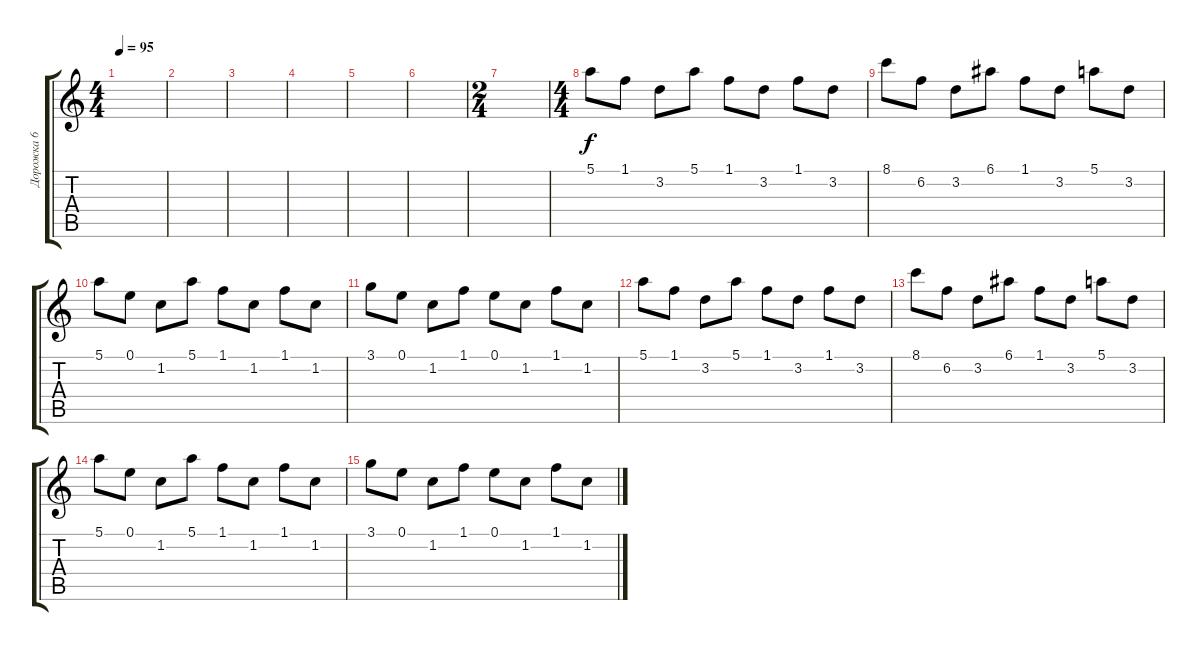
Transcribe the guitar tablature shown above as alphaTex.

\track ("Дорожка 6" "Дорожка 6") {instrument overdrivenguitar}
\staff {score tabs}
\tuning (E4 B3 G3 D3 A2 E2) {hide}
\ts (4 4)
\tempo 95
\clef g2
\ks c
|
|
|
|
|
|
\ts (2 4)
|
\ts (4 4)
5.1.8{volume 8 instrument acousticguitarsteel} 1.1.8 3.2.8 5.1.8 1.1.8 3.2.8 1.1.8 3.2.8 |
8.1.8 6.2.8 3.2.8 6.1.8 1.1.8 3.2.8 5.1.8 3.2.8 |
5.1.8 0.1.8 1.2.8 5.1.8 1.1.8 1.2.8 1.1.8 1.2.8 |
3.1.8 0.1.8 1.2.8 1.1.8 0.1.8 1.2.8 1.1.8 1.2.8 |
5.1.8 1.1.8 3.2.8 5.1.8 1.1.8 3.2.8 1.1.8 3.2.8 |
8.1.8 6.2.8 3.2.8 6.1.8 1.1.8 3.2.8 5.1.8 3.2.8 |
5.1.8 0.1.8 1.2.8 5.1.8 1.1.8 1.2.8 1.1.8 1.2.8 |
3.1.8 0.1.8 1.2.8 1.1.8 0.1.8 1.2.8 1.1.8 1.2.8
